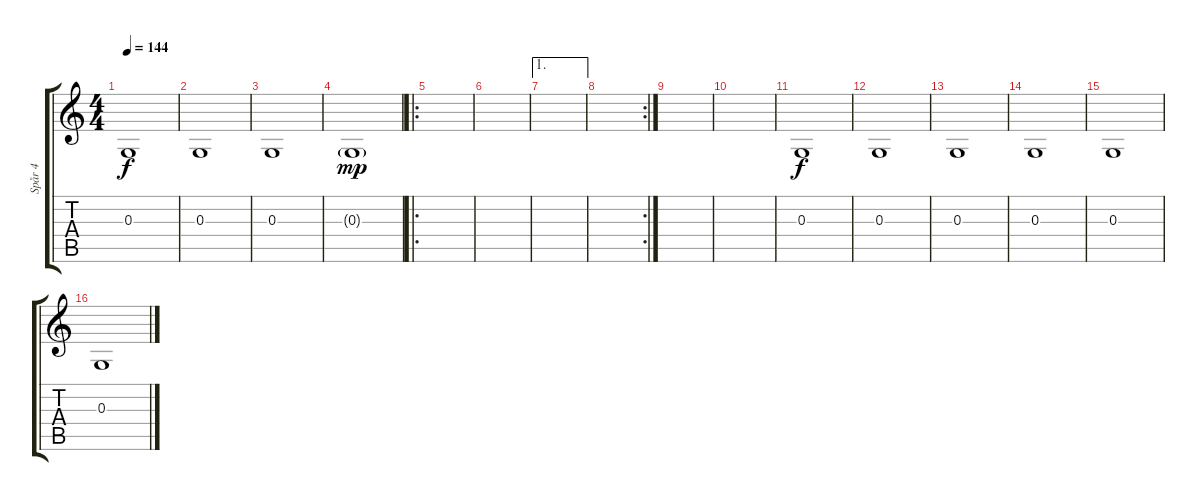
\track ("Spår 4" "Spår 4") {instrument taikodrum}
\staff {score tabs}
\tuning (E4 B3 G3 D3 A2 E2) {hide}
\ts (4 4)
\tempo 144
\clef g2
\ks c
0.3.1{dy f} |
0.3.1 |
0.3.1 |
0.3{g}.1{dy mp} |
\ro
|
|
\ae 1
|
\rc 2
|
|
|
0.3.1{dy f} |
0.3.1 |
0.3.1 |
0.3.1 |
0.3.1 |
0.3.1
